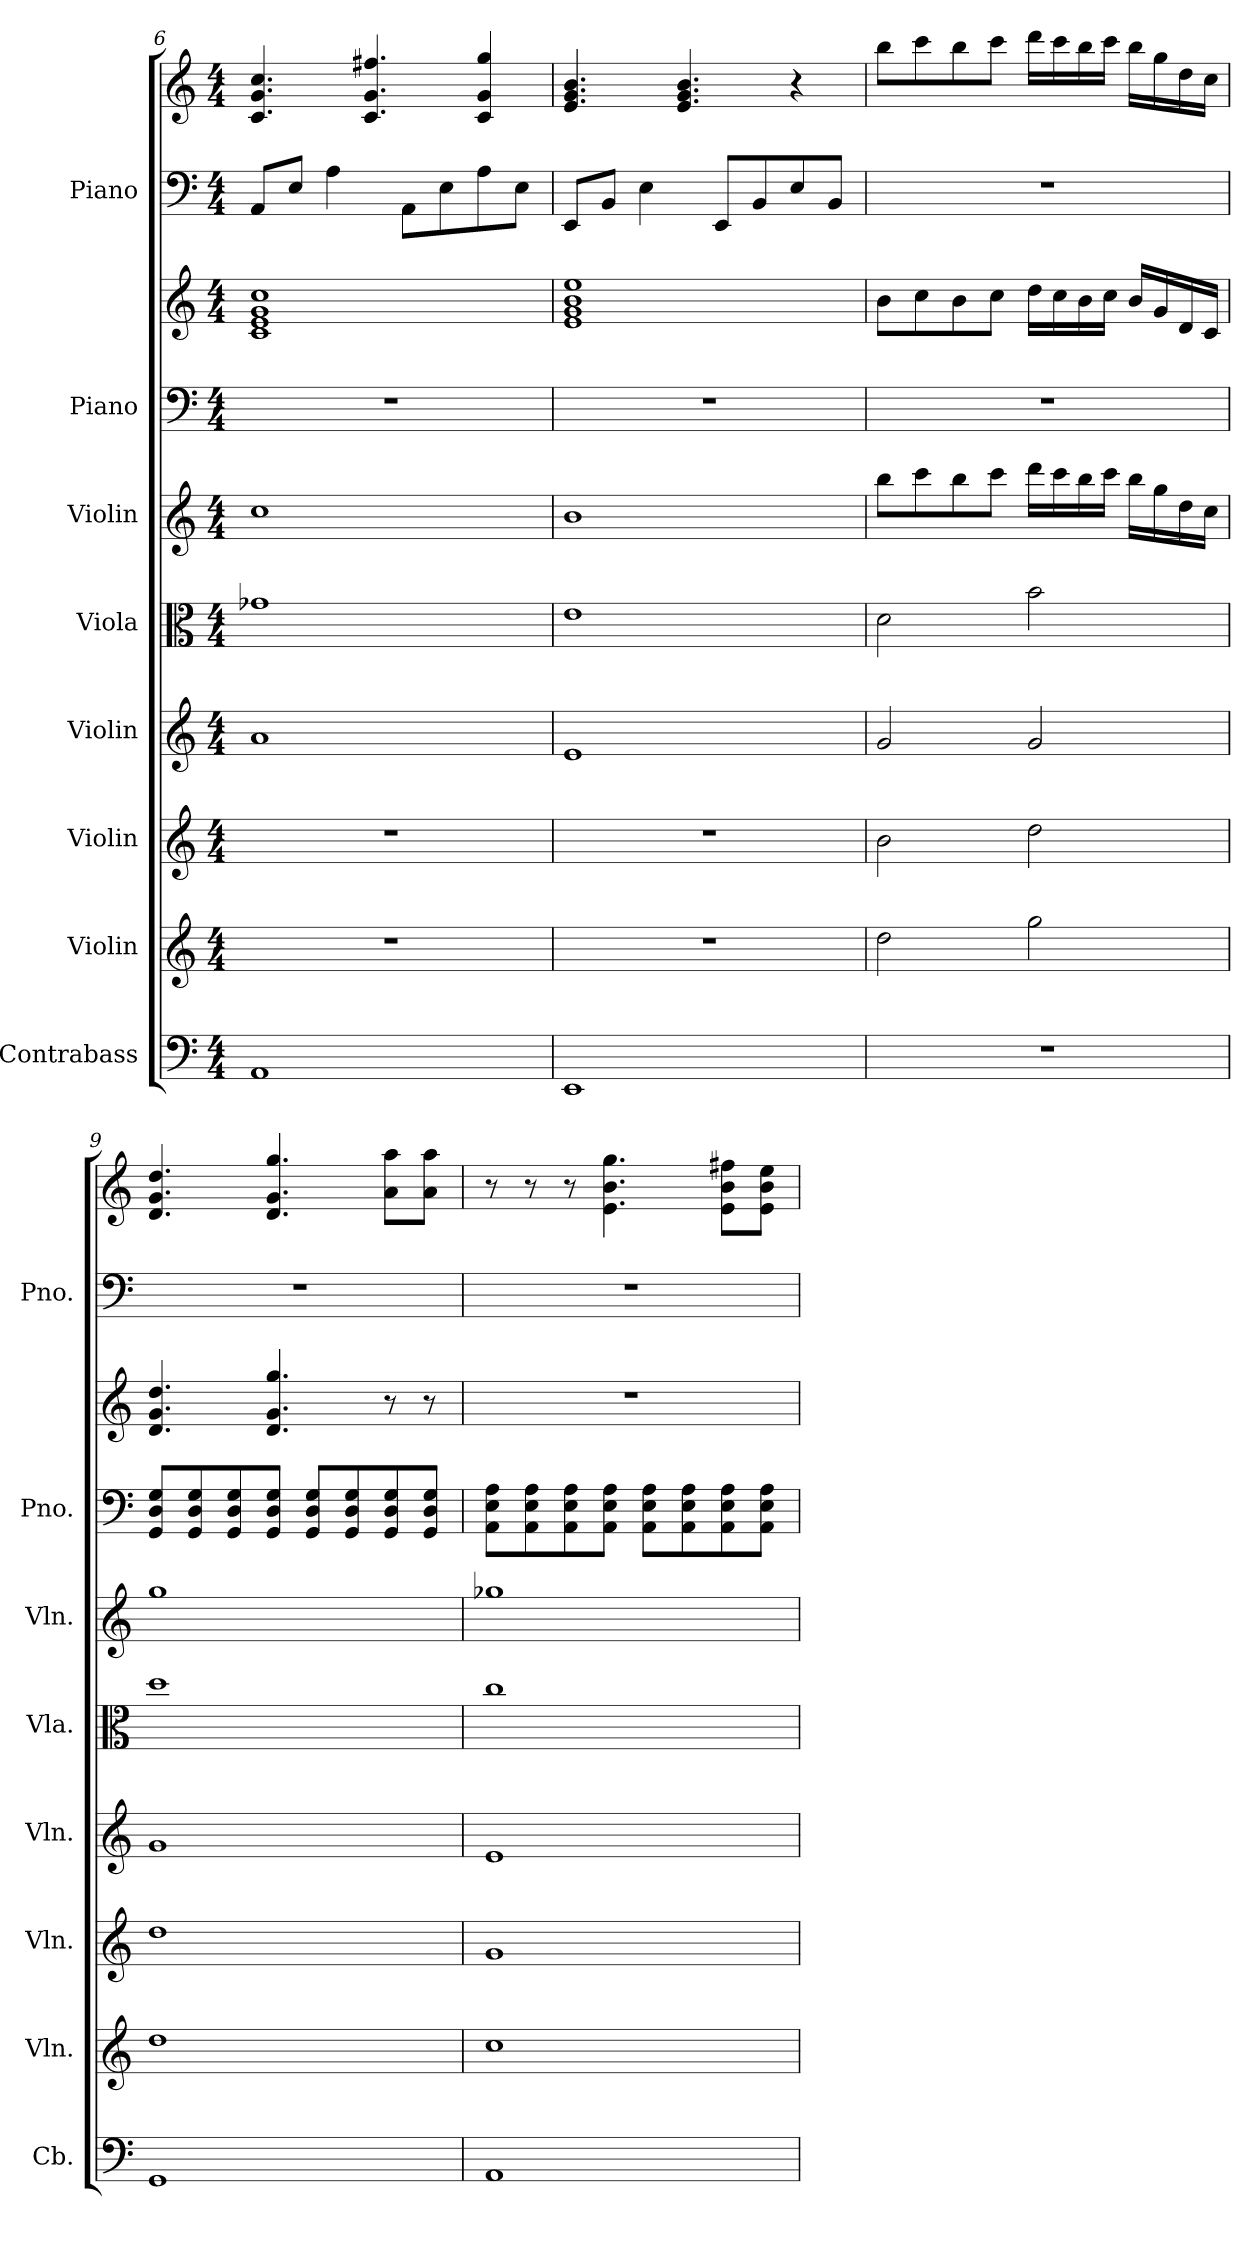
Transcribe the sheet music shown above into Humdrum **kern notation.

**kern	**kern	**kern	**kern	**kern	**kern	**kern	**kern	**kern	**kern
*part8	*part7	*part6	*part5	*part4	*part3	*part2	*part2	*part1	*part1
*staff10	*staff9	*staff8	*staff7	*staff6	*staff5	*staff4	*staff3	*staff2	*staff1
*I"Contrabass	*I"Violin	*I"Violin	*I"Violin	*I"Viola	*I"Violin	*I"Piano	*	*I"Piano	*
*I'Cb.	*I'Vln.	*I'Vln.	*I'Vln.	*I'Vla.	*I'Vln.	*I'Pno.	*	*I'Pno.	*
!!LO:PB:g=z
*clefF4	*clefG2	*clefG2	*clefG2	*clefC3	*clefG2	*clefF4	*clefG2	*clefF4	*clefG2
*ITrd7c12	*	*	*	*	*	*	*	*	*
*k[]	*k[]	*k[]	*k[]	*k[]	*k[]	*k[]	*k[]	*k[]	*k[]
*M4/4	*M4/4	*M4/4	*M4/4	*M4/4	*M4/4	*M4/4	*M4/4	*M4/4	*M4/4
=6	=6	=6	=6	=6	=6	=6	=6	=6	=6
1AAA	1r	1r	1a	1g-X	1cc	1r	1c 1e 1g 1cc	8AA/L	4.c/ 4.g/ 4.cc/
.	.	.	.	.	.	.	.	8E/J	.
.	.	.	.	.	.	.	.	4A\	.
.	.	.	.	.	.	.	.	.	4.c/ 4.g/ 4.ff#X/
.	.	.	.	.	.	.	.	8AA\L	.
.	.	.	.	.	.	.	.	8E\	.
.	.	.	.	.	.	.	.	8A\	4c/ 4g/ 4gg/
.	.	.	.	.	.	.	.	8E\J	.
=7	=7	=7	=7	=7	=7	=7	=7	=7	=7
1EEE	1r	1r	1e	1e	1b	1r	1e 1g 1b 1ee	8EE/L	4.e/ 4.g/ 4.b/
.	.	.	.	.	.	.	.	8BB/J	.
.	.	.	.	.	.	.	.	4E\	.
.	.	.	.	.	.	.	.	.	4.e/ 4.g/ 4.b/
.	.	.	.	.	.	.	.	8EE/L	.
.	.	.	.	.	.	.	.	8BB/	.
.	.	.	.	.	.	.	.	8E/	4r
.	.	.	.	.	.	.	.	8BB/J	.
=8	=8	=8	=8	=8	=8	=8	=8	=8	=8
1r	2dd\	2b\	2g/	2d\	8bb\L	1r	8b\L	1r	8bb\L
.	.	.	.	.	8ccc\	.	8cc\	.	8ccc\
.	.	.	.	.	8bb\	.	8b\	.	8bb\
.	.	.	.	.	8ccc\J	.	8cc\J	.	8ccc\J
.	2gg\	2dd\	2g/	2b\	16ddd\LL	.	16dd\LL	.	16ddd\LL
.	.	.	.	.	16ccc\	.	16cc\	.	16ccc\
.	.	.	.	.	16bb\	.	16b\	.	16bb\
.	.	.	.	.	16ccc\JJ	.	16cc\JJ	.	16ccc\JJ
.	.	.	.	.	16bb\LL	.	16b/LL	.	16bb\LL
.	.	.	.	.	16gg\	.	16g/	.	16gg\
.	.	.	.	.	16dd\	.	16d/	.	16dd\
.	.	.	.	.	16cc\JJ	.	16c/JJ	.	16cc\JJ
=9	=9	=9	=9	=9	=9	=9	=9	=9	=9
1GGG	1dd	1dd	1g	1dd	1gg	8GG/ 8D/ 8G/L	4.d/ 4.g/ 4.dd/	1r	4.d/ 4.g/ 4.dd/
.	.	.	.	.	.	8GG/ 8D/ 8G/	.	.	.
.	.	.	.	.	.	8GG/ 8D/ 8G/	.	.	.
.	.	.	.	.	.	8GG/ 8D/ 8G/J	4.d/ 4.g/ 4.gg/	.	4.d/ 4.g/ 4.gg/
.	.	.	.	.	.	8GG/ 8D/ 8G/L	.	.	.
.	.	.	.	.	.	8GG/ 8D/ 8G/	.	.	.
.	.	.	.	.	.	8GG/ 8D/ 8G/	8r	.	8a\ 8aa\L
.	.	.	.	.	.	8GG/ 8D/ 8G/J	8r	.	8a\ 8aa\J
!!LO:PB:g=z
=10	=10	=10	=10	=10	=10	=10	=10	=10	=10
1AAA	1cc	1g	1e	1cc	1gg-X	8AA\ 8E\ 8A\L	1r	1r	8r
.	.	.	.	.	.	8AA\ 8E\ 8A\	.	.	8r
.	.	.	.	.	.	8AA\ 8E\ 8A\	.	.	8r
.	.	.	.	.	.	8AA\ 8E\ 8A\J	.	.	4.e\ 4.b\ 4.gg\
.	.	.	.	.	.	8AA\ 8E\ 8A\L	.	.	.
.	.	.	.	.	.	8AA\ 8E\ 8A\	.	.	.
.	.	.	.	.	.	8AA\ 8E\ 8A\	.	.	8e\ 8b\ 8ff#X\L
.	.	.	.	.	.	8AA\ 8E\ 8A\J	.	.	8e\ 8b\ 8ee\J
=	=	=	=	=	=	=	=	=	=
*-	*-	*-	*-	*-	*-	*-	*-	*-	*-
